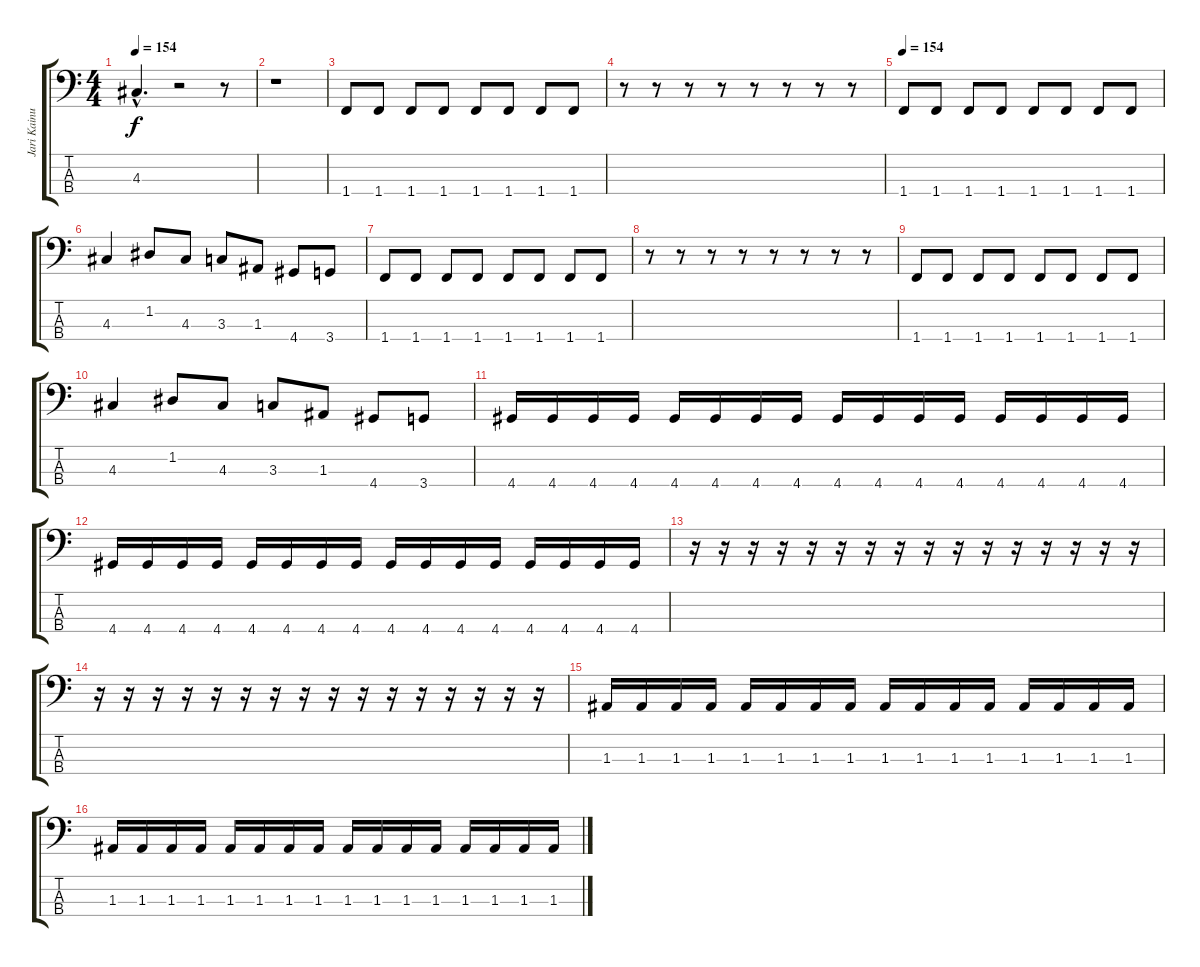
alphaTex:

\track ("Jari Kainulainen" "Jari Kainu") {instrument electricbassfinger}
\staff {score tabs}
\tuning (G2 D2 A1 E1) {hide}
\ts (4 4)
\tempo 154
\clef f4
\ks c
4.3{hac}.4{d dy f} r.2 r.8 |
r.1 |
1.4.8 1.4.8 1.4.8 1.4.8 1.4.8 1.4.8 1.4.8 1.4.8 |
r.8 r.8 r.8 r.8 r.8 r.8 r.8 r.8 |
\tempo 154
1.4.8 1.4.8 1.4.8 1.4.8 1.4.8 1.4.8 1.4.8 1.4.8 |
4.3.4 1.2.8 4.3.8 3.3.8 1.3.8 4.4.8 3.4.8 |
1.4.8 1.4.8 1.4.8 1.4.8 1.4.8 1.4.8 1.4.8 1.4.8 |
r.8 r.8 r.8 r.8 r.8 r.8 r.8 r.8 |
1.4.8 1.4.8 1.4.8 1.4.8 1.4.8 1.4.8 1.4.8 1.4.8 |
4.3.4 1.2.8 4.3.8 3.3.8 1.3.8 4.4.8 3.4.8 |
4.4.16 4.4.16 4.4.16 4.4.16 4.4.16 4.4.16 4.4.16 4.4.16 4.4.16 4.4.16 4.4.16 4.4.16 4.4.16 4.4.16 4.4.16 4.4.16 |
4.4.16 4.4.16 4.4.16 4.4.16 4.4.16 4.4.16 4.4.16 4.4.16 4.4.16 4.4.16 4.4.16 4.4.16 4.4.16 4.4.16 4.4.16 4.4.16 |
r.16 r.16 r.16 r.16 r.16 r.16 r.16 r.16 r.16 r.16 r.16 r.16 r.16 r.16 r.16 r.16 |
r.16 r.16 r.16 r.16 r.16 r.16 r.16 r.16 r.16 r.16 r.16 r.16 r.16 r.16 r.16 r.16 |
1.3.16 1.3.16 1.3.16 1.3.16 1.3.16 1.3.16 1.3.16 1.3.16 1.3.16 1.3.16 1.3.16 1.3.16 1.3.16 1.3.16 1.3.16 1.3.16 |
1.3.16 1.3.16 1.3.16 1.3.16 1.3.16 1.3.16 1.3.16 1.3.16 1.3.16 1.3.16 1.3.16 1.3.16 1.3.16 1.3.16 1.3.16 1.3.16
